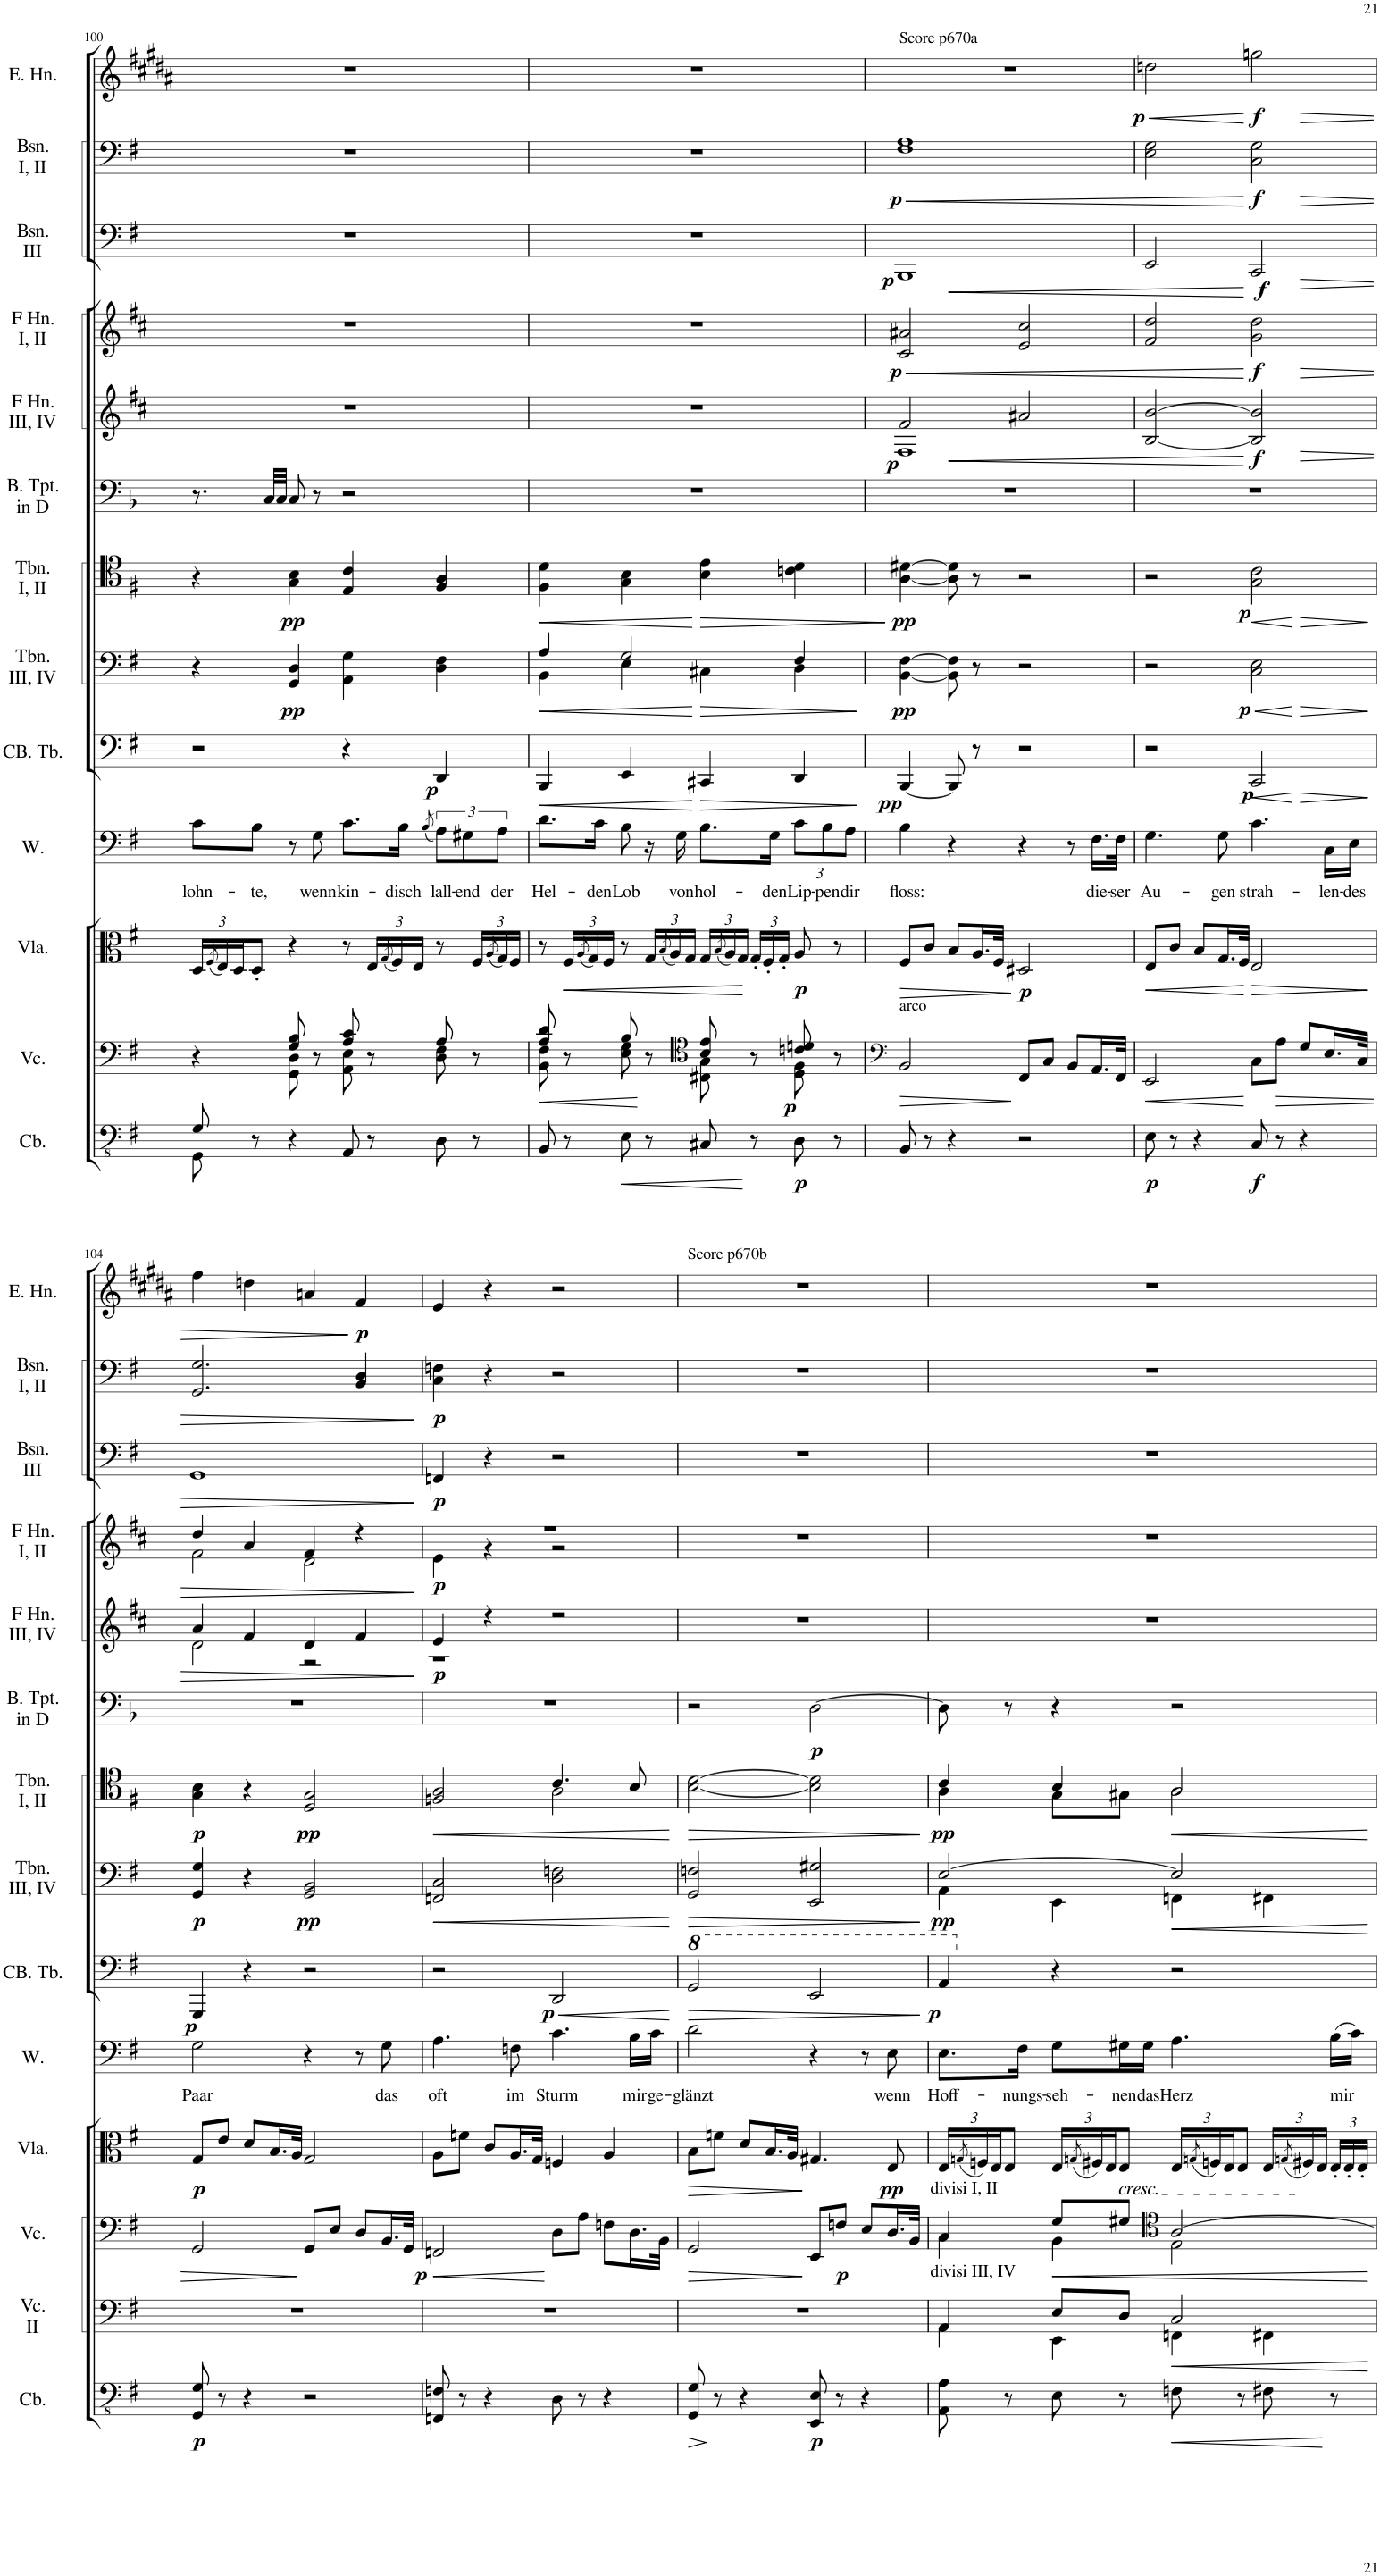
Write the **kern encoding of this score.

**kern	**text	**kern	**dynam	**kern	**kern	**dynam	**kern	**dynam	**kern	**text	**kern	**dynam	**kern	**dynam	**kern	**dynam	**kern	**dynam	**kern	**dynam	**kern	**dynam	**kern	**dynam	**kern	**dynam	**kern	**dynam
*part15	*part15	*part14	*part14	*part13	*part12	*part12	*part11	*part11	*part10	*part10	*part9	*part9	*part8	*part8	*part7	*part7	*part6	*part6	*part5	*part5	*part4	*part4	*part3	*part3	*part2	*part2	*part1	*part1
*staff15	*staff15	*staff14	*staff14	*staff13	*staff12	*staff12	*staff11	*staff11	*staff10	*staff10	*staff9	*staff9	*staff8	*staff8	*staff7	*staff7	*staff6	*staff6	*staff5	*staff5	*staff4	*staff4	*staff3	*staff3	*staff2	*staff2	*staff1	*staff1
*I"Bassoon (Wotan)	*	*I"Contrabass	*	*I"Violoncello II	*I"Violoncello	*	*I"Viola	*	*I"Wotan	*	*I"Contrabass Tuba	*	*I"Trombone III, IV	*	*I"Trombone I, II	*	*I"Bass Trumpet in D	*	*I"Horn in F III, IV	*	*I"Horn in F I, II	*	*I"Bassoon III	*	*I"Bassoon I, II	*	*I"English Horn	*
*I'Bsn. (W)	*	*I'Cb.	*	*I'Vc. II	*I'Vc.	*	*I'Vla.	*	*I'W.	*	*I'CB. Tb.	*	*I'Tbn. III, IV	*	*I'Tbn. I, II	*	*I'B. Tpt. in D	*	*	*	*	*	*I'Bsn. III	*	*I'Bsn. I, II	*	*I'E. Hn.	*
!!LO:PB:g=z
*clefF4	*	*clefFv4	*	*clefF4	*clefF4	*	*clefC3	*	*clefF4	*	*clefF4	*	*clefF4	*	*clefC4	*	*clefF4	*	*clefG2	*	*clefG2	*	*clefF4	*	*clefF4	*	*clefG2	*
*	*	*	*	*	*	*	*	*	*	*	*	*	*	*	*	*	*Trd-1c-2	*	*Trd4c7	*	*Trd4c7	*	*	*	*	*	*Trd4c7	*
*k[f#c#g#d#]	*	*k[f#]	*	*k[f#]	*k[f#]	*	*k[f#]	*	*k[f#]	*	*k[f#]	*	*k[f#]	*	*k[f#]	*	*k[b-]	*	*k[f#c#]	*	*k[f#c#]	*	*k[f#]	*	*k[f#]	*	*k[f#c#g#d#a#]	*
*M4/4	*	*M4/4	*	*M4/4	*M4/4	*	*M4/4	*	*M4/4	*	*M4/4	*	*M4/4	*	*M4/4	*	*M4/4	*	*M4/4	*	*M4/4	*	*M4/4	*	*M4/4	*	*M4/4	*
*met(c)	*	*met(c)	*	*met(c)	*met(c)	*	*met(c)	*	*met(c)	*	*met(c)	*	*met(c)	*	*met(c)	*	*met(c)	*	*met(c)	*	*met(c)	*	*met(c)	*	*met(c)	*	*met(c)	*
=100	=100	=100	=100	=100	=100	=100	=100	=100	=100	=100	=100	=100	=100	=100	=100	=100	=100	=100	=100	=100	=100	=100	=100	=100	=100	=100	=100	=100
*^	*	*^	*	*	*^	*	*	*	*	*	*	*	*	*	*	*	*	*	*	*	*	*	*	*	*	*	*	*
*	*	*	*	*	*	*	*	*	*	*Xbrackettup	*	*	*	*	*	*	*	*	*	*	*	*	*	*	*	*	*	*	*	*	*
!	!	!	!	!	!	!	!	!	!	!	!	!	!LO:LY:b	!	!	!	!	!	!	!	!	!	!	!	!	!	!	!	!	!	!
*	*	*	*	*	*	*	*	*	*	*	*	*^	*	*	*	*	*	*	*	*	*	*	*	*	*	*	*	*	*	*	*
8cn\L	4ryy	lohn-	8GG/	8GGG\	.	1r	4r	4ryy	.	24D/LL	.	8c\L	4ryy	lohn-	2r	.	4r	.	4r	.	8.r	.	1r	.	1r	.	1r	.	1r	.	1r	.
.	.	.	.	.	.	.	.	.	.	(8qF#/	.	.	.	.	.	.	.	.	.	.	.	.	.	.	.	.	.	.	.	.	.	.
.	.	.	.	.	.	.	.	.	.	24E/)	.	.	.	.	.	.	.	.	.	.	.	.	.	.	.	.	.	.	.	.	.	.
.	.	.	.	.	.	.	.	.	.	24D/J	.	.	.	.	.	.	.	.	.	.	.	.	.	.	.	.	.	.	.	.	.	.
!	!	!	!	!	!	!	!	!	!	!	!	!	!	!LO:LY:b	!	!	!	!	!	!	!	!	!	!	!	!	!	!	!	!	!	!
8B\J	.	-te,	8r	8ryy	.	.	.	.	.	8D'/J	.	8B\J	.	-te,	.	.	.	.	.	.	.	.	.	.	.	.	.	.	.	.	.	.
.	.	.	.	.	.	.	.	.	.	.	.	.	.	.	.	.	.	.	.	.	32C/LLL	.	.	.	.	.	.	.	.	.	.	.
.	.	.	.	.	.	.	.	.	.	.	.	.	.	.	.	.	.	.	.	.	32C/JJJ	.	.	.	.	.	.	.	.	.	.	.
!	!	!	!	!	!	!	!	!	!	!	!	!	!	!	!	!	!	!LO:DY:b	!	!LO:DY:b	!	!	!	!	!	!	!	!	!	!	!	!
8r	4ryy	.	4r	4ryy	.	.	8G/ 8B/	8GG\ 8D\	.	4r	.	8r	4ryy	.	.	.	4GG/ 4D/	pp	4G\ 4B\	pp	8C/	.	.	.	.	.	.	.	.	.	.	.
!	!	!	!	!	!	!	!	!	!	!	!	!	!	!LO:LY:b	!	!	!	!	!	!	!	!	!	!	!	!	!	!	!	!	!	!
8Gn	.	wenn	.	.	.	.	8r	8ryy	.	.	.	8G\	.	wenn	.	.	.	.	.	.	8r	.	.	.	.	.	.	.	.	.	.	.
!	!	!	!	!	!	!	!	!	!	!	!	!	!	!LO:LY:b	!	!	!	!	!	!	!	!	!	!	!	!	!	!	!	!	!	!
8.c\L	4ryy	kin-	8AAA/	2ryy	.	.	8A/ 8c/	8AA\ 8E\	.	8r	.	8.c\L	4ryy	kin-	4r	.	4AA\ 4G\	.	4E/ 4c/	.	2r	.	.	.	.	.	.	.	.	.	.	.
.	.	.	8r	.	.	.	8r	8ryy	.	24E/LL	.	.	.	.	.	.	.	.	.	.	.	.	.	.	.	.	.	.	.	.	.	.
.	.	.	.	.	.	.	.	.	.	(8qG/	.	.	.	.	.	.	.	.	.	.	.	.	.	.	.	.	.	.	.	.	.	.
.	.	.	.	.	.	.	.	.	.	24F#/)	.	.	.	.	.	.	.	.	.	.	.	.	.	.	.	.	.	.	.	.	.	.
!	!	!	!	!	!	!	!	!	!	!	!	!	!	!LO:LY:b	!	!	!	!	!	!	!	!	!	!	!	!	!	!	!	!	!	!
16B\Jk	.	-disch	.	.	.	.	.	.	.	.	.	16B\Jk	.	-disch	.	.	.	.	.	.	.	.	.	.	.	.	.	.	.	.	.	.
.	.	.	.	.	.	.	.	.	.	24E/JJ	.	.	.	.	.	.	.	.	.	.	.	.	.	.	.	.	.	.	.	.	.	.
(8qB	qB	.	.	.	.	.	.	.	.	.	.	(8qB/	qB	.	.	.	.	.	.	.	.	.	.	.	.	.	.	.	.	.	.	.
*Xbrackettup	*	*	*	*	*	*	*	*	*	*	*	*	*	*	*	*	*	*	*	*	*	*	*	*	*	*	*	*	*	*	*	*
!	!	!	!	!	!	!	!	!	!	!	!	!	!	!LO:LY:b	!	!LO:DY:b	!	!	!	!	!	!	!	!	!	!	!	!	!	!	!	!
12A\L)	12A	lall-	8DD\	.	.	.	8A/	8D\ 8F#\	.	8r	.	12A\L)	12A	lall-	4DD/	p	4D\ 4F#\	.	4F#/ 4A/	.	.	.	.	.	.	.	.	.	.	.	.	.
!	!	!	!	!	!	!	!	!	!	!	!	!	!	!LO:LY:b	!	!	!	!	!	!	!	!	!	!	!	!	!	!	!	!	!	!
12G#X\	12ryy	-end	.	.	.	.	.	.	.	.	.	12G#X\	12ryy	-end	.	.	.	.	.	.	.	.	.	.	.	.	.	.	.	.	.	.
.	.	.	8r	.	.	.	8r	8ryy	.	24F#/LL	.	.	.	.	.	.	.	.	.	.	.	.	.	.	.	.	.	.	.	.	.	.
.	.	.	.	.	.	.	.	.	.	(8qA/	.	.	.	.	.	.	.	.	.	.	.	.	.	.	.	.	.	.	.	.	.	.
!	!	!	!	!	!	!	!	!	!	!	!	!	!	!LO:LY:b	!	!	!	!	!	!	!	!	!	!	!	!	!	!	!	!	!	!
12A\J	12ryy	der	.	.	.	.	.	.	.	24G/)	.	12A\J	12ryy	der	.	.	.	.	.	.	.	.	.	.	.	.	.	.	.	.	.	.
.	.	.	.	.	.	.	.	.	.	24F#/JJ	.	.	.	.	.	.	.	.	.	.	.	.	.	.	.	.	.	.	.	.	.	.
*v	*v	*	*	*	*	*	*	*	*	*	*	*v	*v	*	*	*	*	*	*	*	*	*	*	*	*	*	*	*	*	*	*	*
*	*	*v	*v	*	*	*	*	*	*	*	*	*	*	*	*	*	*	*	*	*	*	*	*	*	*	*	*	*	*	*
=101	=101	=101	=101	=101	=101	=101	=101	=101	=101	=101	=101	=101	=101	=101	=101	=101	=101	=101	=101	=101	=101	=101	=101	=101	=101	=101	=101	=101	=101
!	!	!	!	!	!	!	!LO:HP:b	!	!	!	!LO:LY:b	!	!LO:HP:b	!	!LO:HP:b	!	!LO:HP:b	!	!	!	!	!	!	!	!	!	!	!	!
*	*	*	*	*	*	*	*	*	*	*	*	*	*	*^	*	*	*	*	*	*	*	*	*	*	*	*	*	*	*
8.dn\L	Hel-	8BBB/	.	1r	8A/ 8d/	8BB\ 8F#\	<	8r	.	8.d\L	Hel-	4BBB/	<	4A/	4BB\	<	4F#\ 4d\	<	1r	.	1r	.	1r	.	1r	.	1r	.	1r	.
!	!	!	!	!	!	!	!	!	!LO:HP:b	!	!	!	!	!	!	!	!	!	!	!	!	!	!	!	!	!	!	!	!	!
.	.	8r	.	.	8r	8ryy	.	24F#/LL	<	.	.	.	.	.	.	.	.	.	.	.	.	.	.	.	.	.	.	.	.	.
.	.	.	.	.	.	.	.	(8qA/	.	.	.	.	.	.	.	.	.	.	.	.	.	.	.	.	.	.	.	.	.	.
.	.	.	.	.	.	.	.	24G/)	.	.	.	.	.	.	.	.	.	.	.	.	.	.	.	.	.	.	.	.	.	.
!	!	!	!	!	!	!	!	!	!	!	!LO:LY:b	!	!	!	!	!	!	!	!	!	!	!	!	!	!	!	!	!	!	!
16cn\Jk	-den	.	.	.	.	.	.	.	.	16c\Jk	-den	.	.	.	.	.	.	.	.	.	.	.	.	.	.	.	.	.	.	.
.	.	.	.	.	.	.	.	24F#/JJ	.	.	.	.	.	.	.	.	.	.	.	.	.	.	.	.	.	.	.	.	.	.
!	!	!	!LO:HP:b	!	!	!	!	!	!	!	!LO:LY:b	!	!	!	!	!	!	!	!	!	!	!	!	!	!	!	!	!	!	!
8B	Lob	8EE\	<	.	8B/	8E\ 8G\	.	8r	.	8B\	Lob	4EE/	.	2G/	4E\	.	4G\ 4B\	.	.	.	.	.	.	.	.	.	.	.	.	.
16r	.	8r	.	.	8r	8ryy	.	24G/LL	.	16r	.	.	.	.	.	.	.	.	.	.	.	.	.	.	.	.	.	.	.	.
.	.	.	.	.	.	.	.	(8qB/	.	.	.	.	.	.	.	.	.	.	.	.	.	.	.	.	.	.	.	.	.	.
.	.	.	.	.	.	.	.	24A/)	.	.	.	.	.	.	.	.	.	.	.	.	.	.	.	.	.	.	.	.	.	.
!	!	!	!	!	!	!	!	!	!	!	!LO:LY:b	!	!	!	!	!	!	!	!	!	!	!	!	!	!	!	!	!	!	!
16Gn	von	.	.	.	.	.	.	.	.	16G\	von	.	.	.	.	.	.	.	.	.	.	.	.	.	.	.	.	.	.	.
.	.	.	.	.	.	.	.	24G/JJ	.	.	.	.	.	.	.	.	.	.	.	.	.	.	.	.	.	.	.	.	.	.
*	*	*	*	*	*clefC4	*	*	*	*	*	*	*	*	*	*	*	*	*	*	*	*	*	*	*	*	*	*	*	*	*
!	!	!	!	!	!	!	!	!	!	!	!LO:LY:b	!	!LO:HP:b	!	!	!LO:HP:b	!	!LO:HP:b	!	!	!	!	!	!	!	!	!	!	!	!
8.B\L	hol-	8CC#X/	.	.	8B/ 8e/	8C#X\ 8G\	.	24G/LL	.	8.B\L	hol-	4CC#X/	>	.	4C#X\	>	4B\ 4e\	>	.	.	.	.	.	.	.	.	.	.	.	.
.	.	.	.	.	.	.	.	(8qB/	.	.	.	.	.	.	.	.	.	.	.	.	.	.	.	.	.	.	.	.	.	.
.	.	.	.	.	.	.	.	24A/)	.	.	.	.	.	.	.	.	.	.	.	.	.	.	.	.	.	.	.	.	.	.
.	.	.	.	.	.	.	.	24G/JJ	.	.	.	.	.	.	.	.	.	.	.	.	.	.	.	.	.	.	.	.	.	.
.	.	8r	.	.	8r	8ryy	.	24G'/LL	.	.	.	.	.	.	.	.	.	.	.	.	.	.	.	.	.	.	.	.	.	.
.	.	.	.	.	.	.	.	24F#'/	.	.	.	.	.	.	.	.	.	.	.	.	.	.	.	.	.	.	.	.	.	.
!	!	!	!	!	!	!	!	!	!	!	!LO:LY:b	!	!	!	!	!	!	!	!	!	!	!	!	!	!	!	!	!	!	!
16G\Jk	-den	.	.	.	.	.	.	.	.	16G\Jk	-den	.	.	.	.	.	.	.	.	.	.	.	.	.	.	.	.	.	.	.
.	.	.	.	.	.	.	.	24G'/JJ	.	.	.	.	.	.	.	.	.	.	.	.	.	.	.	.	.	.	.	.	.	.
*	*	*	*	*	*	*	*	*	*	*Xbrackettup	*	*	*	*	*	*	*	*	*	*	*	*	*	*	*	*	*	*	*	*
!	!	!	!LO:DY:b	!	!	!	!LO:DY:b	!	!LO:DY:b	!	!LO:LY:b	!	!	!	!	!	!	!	!	!	!	!	!	!	!	!	!	!	!	!
12c\L	Lip-	8DD\	p	.	8cn/ 8dn/	8D\ 8F#\	p	8A/	p	12c\L	Lip-	4DD/	.	4F#/	4D\	.	4cn\ 4d\	.	.	.	.	.	.	.	.	.	.	.	.	.
!	!	!	!	!	!	!	!	!	!	!	!LO:LY:b	!	!	!	!	!	!	!	!	!	!	!	!	!	!	!	!	!	!	!
12B\	-pen	.	.	.	.	.	.	.	.	12B\	-pen	.	.	.	.	.	.	.	.	.	.	.	.	.	.	.	.	.	.	.
.	.	8r	.	.	8r	8ryy	.	8r	.	.	.	.	.	.	.	.	.	.	.	.	.	.	.	.	.	.	.	.	.	.
!	!	!	!	!	!	!	!	!	!	!	!LO:LY:b	!	!	!	!	!	!	!	!	!	!	!	!	!	!	!	!	!	!	!
12A\J	dir	.	.	.	.	.	.	.	.	12A\J	dir	.	.	.	.	.	.	.	.	.	.	.	.	.	.	.	.	.	.	.
*	*	*	*	*	*v	*v	*	*	*	*	*	*	*	*v	*v	*	*	*	*	*	*	*	*	*	*	*	*	*	*	*
.	.	.	.	.	.	.	.	.	.	.	.	[	.	.	.	] [	.	.	.	.	.	.	.	.	.	.	.	.
=102	=102	=102	=102	=102	=102	=102	=102	=102	=102	=102	=102	=102	=102	=102	=102	=102	=102	=102	=102	=102	=102	=102	=102	=102	=102	=102	=102	=102
*	*	*	*	*	*clefF4	*	*	*	*	*	*	*	*	*	*	*	*	*	*	*	*	*	*	*	*	*	*	*
!	!	!	!	!	!LO:TX:a:t=arco	!	!	!	!	!	!	!	!	!	!	!	!	!	!	!	!	!	!	!	!	!	!	!
!	!	!	!	!	!	!LO:HP:b	!	!LO:HP:b	!	!LO:LY:b	!	!LO:DY:b	!	!LO:DY:b	!	!LO:DY:b	!	!	!	!LO:DY:b	!	!LO:HP:b	!	!	!	!LO:HP:b	!	!
*	*	*	*	*	*	*	*	*	*	*	*	*	*	*	*	*	*	*	*^	*	*	*	*^	*	*	*	*	*
*	*	*	*	*	*	*	*	*	*	*	*	*	*	*	*	*	*	*	*	*^	*	*	*	*	*	*	*	*	*	*
!	!	!	!	!	!	!	!	!	!	!	!	!	!	!	!	!	!	!	!	!	!	!	!	!LO:DY:n=1:b	!	!	!LO:DY:b	!	!LO:DY:n=1:b	!	!
4B	floss:	8BBB/	.	1r	2BB/	>	8F#/L	>	4B\	floss:	[4BBB/	pp	[4BB\ [4F#\	pp	[4A\ [4d#X\	pp	1r	.	2f#/	1F#	4ryy	p	2c#/ 2a#X/	< p	1BBB	4ryy	p	1F# 1A	< p	1r	.
.	.	8r	.	.	.	.	8c/J	.	.	.	.	.	.	.	.	.	.	.	.	.	.	.	.	.	.	.	.	.	.	.	.
!	!	!	!	!	!	!	!	!	!	!	!	!	!	!	!	!	!	!	!	!	!	!LO:HP:b	!	!	!	!	!LO:HP:b	!	!	!	!
4r	.	4r	.	.	.	.	8B/L	.	4r	.	8BBB/]	.	8BB\] 8F#\]	.	8A\] 8d#\]	.	.	.	.	.	4ryy	<	.	.	.	4ryy	<	.	.	.	.
.	.	.	.	.	.	.	16.A/L	.	.	.	8r	.	8r	.	8r	.	.	.	.	.	.	.	.	.	.	.	.	.	.	.	.
.	.	.	.	.	.	.	32F#/JJk	.	.	.	.	.	.	.	.	.	.	.	.	.	.	.	.	.	.	.	.	.	.	.	.
!	!	!	!	!	!	!	!	!LO:DY:n=1:b	!	!	!	!	!	!	!	!	!	!	!	!	!	!	!	!	!	!	!	!	!	!	!
4r	.	2r	.	.	8FF#/L	[	2D#X/	[ p	4r	.	2r	.	2r	.	2r	.	.	.	2a#X/	.	2ryy	.	2e/ 2cc#/	.	.	2ryy	.	.	.	.	.
.	.	.	.	.	8C/J	.	.	.	.	.	.	.	.	.	.	.	.	.	.	.	.	.	.	.	.	.	.	.	.	.	.
8r	.	.	.	.	8BB/L	.	.	.	8r	.	.	.	.	.	.	.	.	.	.	.	.	.	.	.	.	.	.	.	.	.	.
!	!	!	!	!	!	!	!	!	!	!LO:LY:b	!	!	!	!	!	!	!	!	!	!	!	!	!	!	!	!	!	!	!	!	!
16.F#\LL	die-	.	.	.	16.AA/L	.	.	.	16.F#\LL	die-	.	.	.	.	.	.	.	.	.	.	.	.	.	.	.	.	.	.	.	.	.
!	!	!	!	!	!	!	!	!	!	!LO:LY:b	!	!	!	!	!	!	!	!	!	!	!	!	!	!	!	!	!	!	!	!	!
32F#\JJk	-ser	.	.	.	32FF#/JJk	.	.	.	32F#\JJk	-ser	.	.	.	.	.	.	.	.	.	.	.	.	.	.	.	.	.	.	.	.	.
*	*	*	*	*	*	*	*	*	*	*	*	*	*	*	*	*	*	*	*v	*v	*v	*	*	*	*	*	*	*	*	*	*
=103	=103	=103	=103	=103	=103	=103	=103	=103	=103	=103	=103	=103	=103	=103	=103	=103	=103	=103	=103	=103	=103	=103	=103	=103	=103	=103	=103	=103	=103
!	!	!	!LO:DY:b	!	!	!LO:HP:b	!	!LO:HP:b	!	!LO:LY:b	!	!	!	!	!	!	!	!	!	!	!	!	!	!	!	!	!	!	!LO:HP:b
*	*	*	*	*	*	*	*	*	*	*	*^	*	*^	*	*^	*	*	*	*^	*	*^	*	*	*	*	*^	*	*^	*
!	!	!	!	!	!	!	!	!	!	!	!	!	!	!	!	!	!	!	!	!	!	!	!	!	!	!	!	!	!	!	!	!	!	!	!	!LO:DY:n=1:b
4.Gn	Au-	8EE\	p	1r	2EE/	<	8E/L	<	4.G\	Au-	2r	4ryy	.	2r	4ryy	.	2r	4ryy	.	1r	.	[2B/ [2b/	4ryy	.	2f#/ 2dd/	4ryy	.	2EE/	4ryy	.	2E\ 2G\	4ryy	.	2ddn\	4ryy	< p
.	.	8r	.	.	.	.	8c/J	.	.	.	.	.	.	.	.	.	.	.	.	.	.	.	.	.	.	.	.	.	.	.	.	.	.	.	.	.
.	.	4r	.	.	.	.	8B/L	.	.	.	.	4ryy	.	.	4ryy	.	.	4ryy	.	.	.	.	4ryy	.	.	4ryy	.	.	4ryy	.	.	4ryy	.	.	4ryy	.
!	!	!	!	!	!	!	!	!	!	!LO:LY:b	!	!	!	!	!	!	!	!	!	!	!	!	!	!	!	!	!	!	!	!	!	!	!	!	!	!
8G	-gen	.	.	.	.	.	16.G/L	.	8G\	-gen	.	.	.	.	.	.	.	.	.	.	.	.	.	.	.	.	.	.	.	.	.	.	.	.	.	.
.	.	.	.	.	.	.	32F#/JJk	.	.	.	.	.	.	.	.	.	.	.	.	.	.	.	.	.	.	.	.	.	.	.	.	.	.	.	.	.
!	!	!	!LO:DY:b	!	!	!	!	!LO:HP:n=1:b	!	!LO:LY:b	!	!	!LO:HP:b	!	!	!LO:HP:b	!	!	!LO:HP:b	!	!	!	!	!	!	!	!	!	!	!	!	!	!	!	!	!
!	!	!	!	!	!	!	!	!	!	!	!	!	!LO:DY:n=1:b	!	!	!LO:DY:n=1:b	!	!	!LO:DY:n=1:b	!	!	!	!	!LO:DY:b	!	!	!LO:DY:b	!	!	!LO:DY:b	!	!	!LO:DY:b	!	!	!LO:DY:n=2:b
4.cn	strah-	8CC/	f	.	8C\L	]	2E/	] >	4.c\	strah-	2CC/	4ryy	< p	2C\ 2E\	4ryy	< p	2G\ 2c\	4ryy	< p	.	.	2B/] 2b/]	4ryy	f	2g\ 2dd\	4ryy	f	2CC/	4ryy	f	2C\ 2G\	4ryy	f	2ggn\	4ryy	[ f
!	!	!	!	!	!	!LO:HP:b	!	!	!	!	!	!	!	!	!	!	!	!	!	!	!	!	!	!	!	!	!	!	!	!	!	!	!	!	!	!
.	.	8r	.	.	8A\J	>	.	.	.	.	.	.	.	.	.	.	.	.	.	.	.	.	.	.	.	.	.	.	.	.	.	.	.	.	.	.
!	!	!	!	!	!	!	!	!	!	!	!	!	!	!	!	!LO:HP:n=1:b	!	!	!LO:HP:n=1:b	!	!	!	!	!	!	!	!	!	!	!	!	!	!	!	!	!LO:HP:b
.	.	4r	.	.	8G/L	.	.	.	.	.	.	4ryy	]	.	4ryy	[ >	.	4ryy	] >	.	.	.	4ryy	.	.	4ryy	.	.	4ryy	.	.	4ryy	.	.	4ryy	>
!	!	!	!	!	!	!	!	!	!	!LO:LY:b	!	!	!	!	!	!	!	!	!	!	!	!	!	!	!	!	!	!	!	!	!	!	!	!	!	!
16Cn\LL	-len-	.	.	.	16.E/L	.	.	.	16C\LL	-len-	.	.	.	.	.	.	.	.	.	.	.	.	.	.	.	.	.	.	.	.	.	.	.	.	.	.
!	!	!	!	!	!	!	!	!	!	!LO:LY:b	!	!	!	!	!	!	!	!	!	!	!	!	!	!	!	!	!	!	!	!	!	!	!	!	!	!
16E\JJ	-des	.	.	.	.	.	.	.	16E\JJ	-des	.	.	.	.	.	.	.	.	.	.	.	.	.	.	.	.	.	.	.	.	.	.	.	.	.	.
.	.	.	.	.	32C/JJk	.	.	.	.	.	.	.	.	.	.	.	.	.	.	.	.	.	.	.	.	.	.	.	.	.	.	.	.	.	.	.
*	*	*	*	*	*	*	*	*	*	*	*v	*v	*	*	*	*	*v	*v	*	*	*	*v	*v	*	*v	*v	*	*v	*v	*	*v	*v	*	*v	*v	*
*	*	*	*	*	*	*	*	*	*	*	*	*	*v	*v	*	*	*	*	*	*	*	*	*	*	*	*	*	*	*
.	.	.	.	.	.	.	.	[	.	.	.	.	.	] ]	.	.	.	.	.	.	.	.	.	.	.	.	.	.
!!LO:LB:g=z
=104	=104	=104	=104	=104	=104	=104	=104	=104	=104	=104	=104	=104	=104	=104	=104	=104	=104	=104	=104	=104	=104	=104	=104	=104	=104	=104	=104	=104
!	!	!	!LO:DY:b	!	!	!	!	!LO:DY:b	!	!LO:LY:b	!	!LO:DY:b	!	!LO:DY:b	!	!LO:DY:b	!	!	!	!	!	!	!	!	!	!	!	!
*	*	*	*	*	*	*	*	*	*	*	*	*	*	*	*	*	*	*	*^	*	*^	*	*	*	*	*	*	*
2Gn	Paar	8GGG/ 8GG/	p	1r	2GG/	.	8G/L	p	2G\	Paar	4GGG/	p	4GG/ 4G/	p	4G\ 4B\	p	1r	.	4a/	2d\	.	4dd/	2f#\	.	1GG	.	2.GG/ 2.G/	.	4ff#\	.
.	.	8r	.	.	.	.	8e/J	.	.	.	.	.	.	.	.	.	.	.	.	.	.	.	.	.	.	.	.	.	.	.
.	.	4r	.	.	.	.	8d/L	.	.	.	4r	.	4r	.	4r	.	.	.	4f#/	.	.	4a/	.	.	.	.	.	.	4ddn\	.
.	.	.	.	.	.	.	16.B/L	.	.	.	.	.	.	.	.	.	.	.	.	.	.	.	.	.	.	.	.	.	.	.
.	.	.	.	.	.	.	32A/JJk	.	.	.	.	.	.	.	.	.	.	.	.	.	.	.	.	.	.	.	.	.	.	.
!	!	!	!	!	!	!	!	!	!	!	!	!	!	!LO:DY:b	!	!LO:DY:b	!	!	!	!	!	!	!	!	!	!	!	!	!	!
4r	.	2r	.	.	8GG/L	[	2G/	.	4r	.	2r	.	2GG/ 2BB/	pp	2D/ 2G/	pp	.	.	4d/	2r	.	4f#/	2d\	.	.	.	.	.	4an/	.
.	.	.	.	.	8E/J	.	.	.	.	.	.	.	.	.	.	.	.	.	.	.	.	.	.	.	.	.	.	.	.	.
!	!	!	!	!	!	!	!	!	!	!	!	!	!	!	!	!	!	!	!	!	!	!	!	!	!	!	!	!	!	!LO:DY:n=1:b
8r	.	.	.	.	8D/L	.	.	.	8r	.	.	.	.	.	.	.	.	.	4f#/	.	.	4r	.	.	.	.	4BB/ 4D/	.	4f#/	] p
!	!	!	!	!	!	!	!	!	!	!LO:LY:b	!	!	!	!	!	!	!	!	!	!	!	!	!	!	!	!	!	!	!	!
8G	das	.	.	.	16.BB/L	.	.	.	8G\	das	.	.	.	.	.	.	.	.	.	.	.	.	.	.	.	.	.	.	.	.
.	.	.	.	.	32GG/JJk	.	.	.	.	.	.	.	.	.	.	.	.	.	.	.	.	.	.	.	.	.	.	.	.	.
*	*	*	*	*	*	*	*	*	*	*	*	*	*	*	*	*	*	*	*v	*v	*	*	*	*	*	*	*	*	*	*
*	*	*	*	*	*	*	*	*	*	*	*	*	*	*	*	*	*	*	*	*	*v	*v	*	*	*	*	*	*	*
.	.	.	.	.	.	.	.	.	.	.	.	.	.	.	.	.	.	.	.	[	.	[	.	[	.	[	.	.
=105	=105	=105	=105	=105	=105	=105	=105	=105	=105	=105	=105	=105	=105	=105	=105	=105	=105	=105	=105	=105	=105	=105	=105	=105	=105	=105	=105	=105
!	!	!	!	!	!	!LO:HP:b	!	!	!	!LO:LY:b	!	!	!	!LO:HP:b	!	!LO:HP:b	!	!	!	!	!	!	!	!	!	!	!	!
*	*	*	*	*	*	*	*	*	*	*	*	*	*	*	*^	*	*	*	*^	*	*^	*	*	*	*	*	*	*
!	!	!	!	!	!	!LO:DY:n=1:b	!	!	!	!	!	!	!	!	!	!	!	!	!	!	!	!LO:DY:b	!	!	!LO:DY:b	!	!LO:DY:b	!	!LO:DY:b	!	!
4.A	oft	8FFFn/ 8FFn/	.	1r	2FFn/	< p	8A\L	.	4.A\	oft	2r	.	2FFn/ 2C/	<	2Fn/ 2A/	2ryy	<	1r	.	4e/	1r	p	1r	4e\	p	4FFn/	p	4C\ 4Fn\	p	4e/	.
.	.	8r	.	.	.	.	8fn\J	.	.	.	.	.	.	.	.	.	.	.	.	.	.	.	.	.	.	.	.	.	.	.	.
.	.	4r	.	.	.	.	8c/L	.	.	.	.	.	.	.	.	.	.	.	.	4r	.	.	.	4r	.	4r	.	4r	.	4r	.
!	!	!	!	!	!	!	!	!	!	!LO:LY:b	!	!	!	!	!	!	!	!	!	!	!	!	!	!	!	!	!	!	!	!	!
8Fn	im	.	.	.	.	.	16.A/L	.	8Fn\	im	.	.	.	.	.	.	.	.	.	.	.	.	.	.	.	.	.	.	.	.	.
.	.	.	.	.	.	.	32G/JJk	.	.	.	.	.	.	.	.	.	.	.	.	.	.	.	.	.	.	.	.	.	.	.	.
!	!	!	!	!	!	!	!	!	!	!LO:LY:b	!	!LO:HP:b	!	!	!	!	!	!	!	!	!	!	!	!	!	!	!	!	!	!	!
!	!	!	!	!	!	!	!	!	!	!	!	!LO:DY:n=1:b	!	!	!	!	!	!	!	!	!	!	!	!	!	!	!	!	!	!	!
4.cn	Sturm	8DD\	.	.	8D\L	]	4Fn/	.	4.c\	Sturm	2DD/	< p	2D\ 2Fn\	.	4.c/	2A\	.	.	.	2r	.	.	.	2r	.	2r	.	2r	.	2r	.
.	.	8r	.	.	8A\J	.	.	.	.	.	.	.	.	.	.	.	.	.	.	.	.	.	.	.	.	.	.	.	.	.	.
.	.	4r	.	.	8Fn\L	.	4A/	.	.	.	.	.	.	.	.	.	.	.	.	.	.	.	.	.	.	.	.	.	.	.	.
!	!	!	!	!	!	!	!	!	!	!LO:LY:b	!	!	!	!	!	!	!	!	!	!	!	!	!	!	!	!	!	!	!	!	!
16B\LL	mir	.	.	.	16.D\L	.	.	.	16B\LL	mir	.	.	.	.	8B/	.	.	.	.	.	.	.	.	.	.	.	.	.	.	.	.
!	!	!	!	!	!	!	!	!	!	!LO:LY:b	!	!	!	!	!	!	!	!	!	!	!	!	!	!	!	!	!	!	!	!	!
16c\JJ	ge-	.	.	.	.	.	.	.	16c\JJ	ge-	.	.	.	.	.	.	.	.	.	.	.	.	.	.	.	.	.	.	.	.	.
.	.	.	.	.	32BB\JJk	.	.	.	.	.	.	.	.	.	.	.	.	.	.	.	.	.	.	.	.	.	.	.	.	.	.
*	*	*	*	*	*	*	*	*	*	*	*	*	*	*	*	*	*	*	*	*v	*v	*	*	*	*	*	*	*	*	*	*
*	*	*	*	*	*	*	*	*	*	*	*	*	*	*	*v	*v	*	*	*	*	*	*v	*v	*	*	*	*	*	*	*
.	.	.	.	.	.	.	.	.	.	.	.	[	.	[	.	[	.	.	.	.	.	.	.	.	.	.	.	.
=106	=106	=106	=106	=106	=106	=106	=106	=106	=106	=106	=106	=106	=106	=106	=106	=106	=106	=106	=106	=106	=106	=106	=106	=106	=106	=106	=106	=106
!	!	!	!LO:HP:b	!	!	!LO:HP:b	!	!	!	!LO:LY:b	!	!	!	!LO:HP:b	!	!LO:HP:b	!	!	!	!	!	!	!	!	!	!	!	!
2dn	-glänzt	8GGG/ 8GG/	>	1r	2GG/	>	8B\L	.	2d\	-glänzt	2GGG/	.	2GG/ 2Fn/	>	[2B\ [2d\	>	2r	.	1r	.	1r	.	1r	.	1r	.	1r	.
.	.	8r	[	.	.	.	8fn\J	.	.	.	.	.	.	.	.	.	.	.	.	.	.	.	.	.	.	.	.	.
.	.	4r	.	.	.	.	8d/L	.	.	.	.	.	.	.	.	.	.	.	.	.	.	.	.	.	.	.	.	.
.	.	.	.	.	.	.	16.B/L	.	.	.	.	.	.	.	.	.	.	.	.	.	.	.	.	.	.	.	.	.
.	.	.	.	.	.	.	32A/JJk	.	.	.	.	.	.	.	.	.	.	.	.	.	.	.	.	.	.	.	.	.
*	*	*	*	*	*	*	*	*	*	*	*8ba	*	*	*	*	*	*	*	*	*	*	*	*	*	*	*	*	*
!	!	!	!LO:DY:b	!	!	!	!	!	!	!	!	!	!	!	!	!	!	!LO:DY:b	!	!	!	!	!	!	!	!	!	!
4r	.	8EEE/ 8EE/	p	.	8EE/L	[	4.G#X/	]	4r	.	2EEE/	.	2EE/ 2G#X/	.	2B\] 2d\]	.	[2D\	p	.	.	.	.	.	.	.	.	.	.
!	!	!	!	!	!	!LO:DY:b	!	!	!	!	!	!	!	!	!	!	!	!	!	!	!	!	!	!	!	!	!	!
.	.	8r	.	.	8Fn/J	p	.	.	.	.	.	.	.	.	.	.	.	.	.	.	.	.	.	.	.	.	.	.
8r	.	4r	.	.	8E/L	.	.	.	8r	.	.	.	.	.	.	.	.	.	.	.	.	.	.	.	.	.	.	.
!	!	!	!	!	!	!	!	!LO:DY:b	!	!LO:LY:b	!	!	!	!	!	!	!	!	!	!	!	!	!	!	!	!	!	!
8E	wenn	.	.	.	16.D/L	.	8E/	pp	8E\	wenn	.	.	.	.	.	.	.	.	.	.	.	.	.	.	.	.	.	.
.	.	.	.	.	32BB/JJk	.	.	.	.	.	.	.	.	.	.	.	.	.	.	.	.	.	.	.	.	.	.	.
.	.	.	.	.	.	.	.	.	.	.	.	[	.	[	.	[	.	.	.	.	.	.	.	.	.	.	.	.
=107	=107	=107	=107	=107	=107	=107	=107	=107	=107	=107	=107	=107	=107	=107	=107	=107	=107	=107	=107	=107	=107	=107	=107	=107	=107	=107	=107	=107
*	*	*	*	*^	*^	*	*	*	*	*	*	*	*	*	*	*	*	*	*	*	*	*	*	*	*	*	*	*
!	!	!	!	!	!	!LO:TX:a:t=divisi I, II	!	!	!	!	!	!	!	!	!	!	!	!	!	!	!	!	!	!	!	!	!	!	!	!
!	!	!	!	!LO:TX:a:t=divisi III, IV	!	!	!	!	!	!	!	!	!	!	!	!	!	!	!	!	!	!	!	!	!	!	!	!	!	!
!	!	!	!	!	!	!	!	!	!	!	!	!LO:LY:b	!	!LO:DY:b	!	!LO:DY:b	!	!LO:DY:b	!	!	!	!	!	!	!	!	!	!	!	!
*	*	*	*	*	*	*	*	*	*	*	*	*	*	*	*^	*	*^	*	*	*	*	*	*	*	*	*	*	*	*	*
8.E\L	Hoff-	8AAA\ 8AA\	.	4AA/	4AA\	4C/	4C\	.	24E/LL	.	8.E\L	Hoff-	4AAA/	p	[2E/	4AA\	pp	4c/	4A\	pp	8D\]	.	1r	.	1r	.	1r	.	1r	.	1r	.
.	.	.	.	.	.	.	.	.	(8qGn/	.	.	.	.	.	.	.	.	.	.	.	.	.	.	.	.	.	.	.	.	.	.	.
.	.	.	.	.	.	.	.	.	24Fn/)	.	.	.	.	.	.	.	.	.	.	.	.	.	.	.	.	.	.	.	.	.	.	.
.	.	.	.	.	.	.	.	.	24E/J	.	.	.	.	.	.	.	.	.	.	.	.	.	.	.	.	.	.	.	.	.	.	.
.	.	8r	.	.	.	.	.	.	8E/J	.	.	.	.	.	.	.	.	.	.	.	8r	.	.	.	.	.	.	.	.	.	.	.
!	!	!	!	!	!	!	!	!	!	!	!	!LO:LY:b	!	!	!	!	!	!	!	!	!	!	!	!	!	!	!	!	!	!	!	!
16F#\Jk	-nungs-	.	.	.	.	.	.	.	.	.	16F#\Jk	-nungs-	.	.	.	.	.	.	.	.	.	.	.	.	.	.	.	.	.	.	.	.
!	!	!	!	!	!	!	!	!	!	!	!	!LO:LY:b	!	!	!	!	!	!	!	!	!	!	!	!	!	!	!	!	!	!	!	!
*	*	*	*	*	*	*	*	*	*	*	*	*	*X8ba	*	*	*	*	*	*	*	*	*	*	*	*	*	*	*	*	*	*	*
8Gn\L	-seh-	8EE\	.	8E/L	4EE\	8G/L	4BB\	.	24E/LL	.	8G\L	-seh-	4r	.	.	4EE\	.	4B/	8G\L	.	4r	.	.	.	.	.	.	.	.	.	.	.
.	.	.	.	.	.	.	.	.	(8qGn/	.	.	.	.	.	.	.	.	.	.	.	.	.	.	.	.	.	.	.	.	.	.	.
.	.	.	.	.	.	.	.	.	24F#X/)	.	.	.	.	.	.	.	.	.	.	.	.	.	.	.	.	.	.	.	.	.	.	.
.	.	.	.	.	.	.	.	.	24E/J	.	.	.	.	.	.	.	.	.	.	.	.	.	.	.	.	.	.	.	.	.	.	.
!	!	!	!	!	!	!	!	!	!LO:TX:b:i:t=cresc.	!	!	!	!	!	!	!	!	!	!	!	!	!	!	!	!	!	!	!	!	!	!	!
!	!	!	!	!	!	!	!	!	!	!	!	!LO:LY:b	!	!	!	!	!	!	!	!	!	!	!	!	!	!	!	!	!	!	!	!
16G#X\L	-nen	8r	.	8D/J	.	8G#X/J	.	.	8E/J	.	16G#X\L	-nen	.	.	.	.	.	.	8G#X\J	.	.	.	.	.	.	.	.	.	.	.	.	.
!	!	!	!	!	!	!	!	!	!	!	!	!LO:LY:b	!	!	!	!	!	!	!	!	!	!	!	!	!	!	!	!	!	!	!	!
16G#\JJ	das	.	.	.	.	.	.	.	.	.	16G#\JJ	das	.	.	.	.	.	.	.	.	.	.	.	.	.	.	.	.	.	.	.	.
*	*	*	*	*	*	*clefC4	*	*	*	*	*	*	*	*	*	*	*	*	*	*	*	*	*	*	*	*	*	*	*	*	*	*
!	!	!	!	!	!	!	!	!	!	!	!	!LO:LY:b	!	!	!	!	!	!	!	!	!	!	!	!	!	!	!	!	!	!	!	!
4.A	Herz	8FFn\	.	2C/	4FFn\	[2A/	2E\	.	24E/LL	.	4.A\	Herz	2r	.	2E/]	4FFn\	.	2A/	2A\	.	2r	.	.	.	.	.	.	.	.	.	.	.
.	.	.	.	.	.	.	.	.	(8qGn/	.	.	.	.	.	.	.	.	.	.	.	.	.	.	.	.	.	.	.	.	.	.	.
.	.	.	.	.	.	.	.	.	24Fn/)	.	.	.	.	.	.	.	.	.	.	.	.	.	.	.	.	.	.	.	.	.	.	.
.	.	.	.	.	.	.	.	.	24E/J	.	.	.	.	.	.	.	.	.	.	.	.	.	.	.	.	.	.	.	.	.	.	.
.	.	8r	.	.	.	.	.	.	8E/J	.	.	.	.	.	.	.	.	.	.	.	.	.	.	.	.	.	.	.	.	.	.	.
.	.	8FF#X\	.	.	4FF#X\	.	.	.	24E/LL	.	.	.	.	.	.	4FF#X\	.	.	.	.	.	.	.	.	.	.	.	.	.	.	.	.
.	.	.	.	.	.	.	.	.	(8qGn/	.	.	.	.	.	.	.	.	.	.	.	.	.	.	.	.	.	.	.	.	.	.	.
.	.	.	.	.	.	.	.	.	24F#X/)	.	.	.	.	.	.	.	.	.	.	.	.	.	.	.	.	.	.	.	.	.	.	.
.	.	.	.	.	.	.	.	.	24E/JJ	.	.	.	.	.	.	.	.	.	.	.	.	.	.	.	.	.	.	.	.	.	.	.
!	!	!	!	!	!	!	!	!	!	!	!	!LO:LY:b	!	!	!	!	!	!	!	!	!	!	!	!	!	!	!	!	!	!	!	!
(16B\LL	mir	8r	]	.	.	.	.	.	24E'/LL	.	(16B\LL	mir	.	.	.	.	.	.	.	.	.	.	.	.	.	.	.	.	.	.	.	.
.	.	.	.	.	.	.	.	.	24E'/	.	.	.	.	.	.	.	.	.	.	.	.	.	.	.	.	.	.	.	.	.	.	.
16cn\JJ)	.	.	.	.	.	.	.	.	.	.	16c\JJ)	.	.	.	.	.	.	.	.	.	.	.	.	.	.	.	.	.	.	.	.	.
.	.	.	.	.	.	.	.	.	24E'/JJ	.	.	.	.	.	.	.	.	.	.	.	.	.	.	.	.	.	.	.	.	.	.	.
*	*	*	*	*v	*v	*	*	*	*	*	*	*	*	*	*v	*v	*	*v	*v	*	*	*	*	*	*	*	*	*	*	*	*	*
*	*	*	*	*	*v	*v	*	*	*	*	*	*	*	*	*	*	*	*	*	*	*	*	*	*	*	*	*	*	*
.	.	.	.	.	.	]	.	.	.	.	.	.	.	]	.	]	.	.	.	.	.	.	.	.	.	.	.	.
=	=	=	=	=	=	=	=	=	=	=	=	=	=	=	=	=	=	=	=	=	=	=	=	=	=	=	=	=
*-	*-	*-	*-	*-	*-	*-	*-	*-	*-	*-	*-	*-	*-	*-	*-	*-	*-	*-	*-	*-	*-	*-	*-	*-	*-	*-	*-	*-
